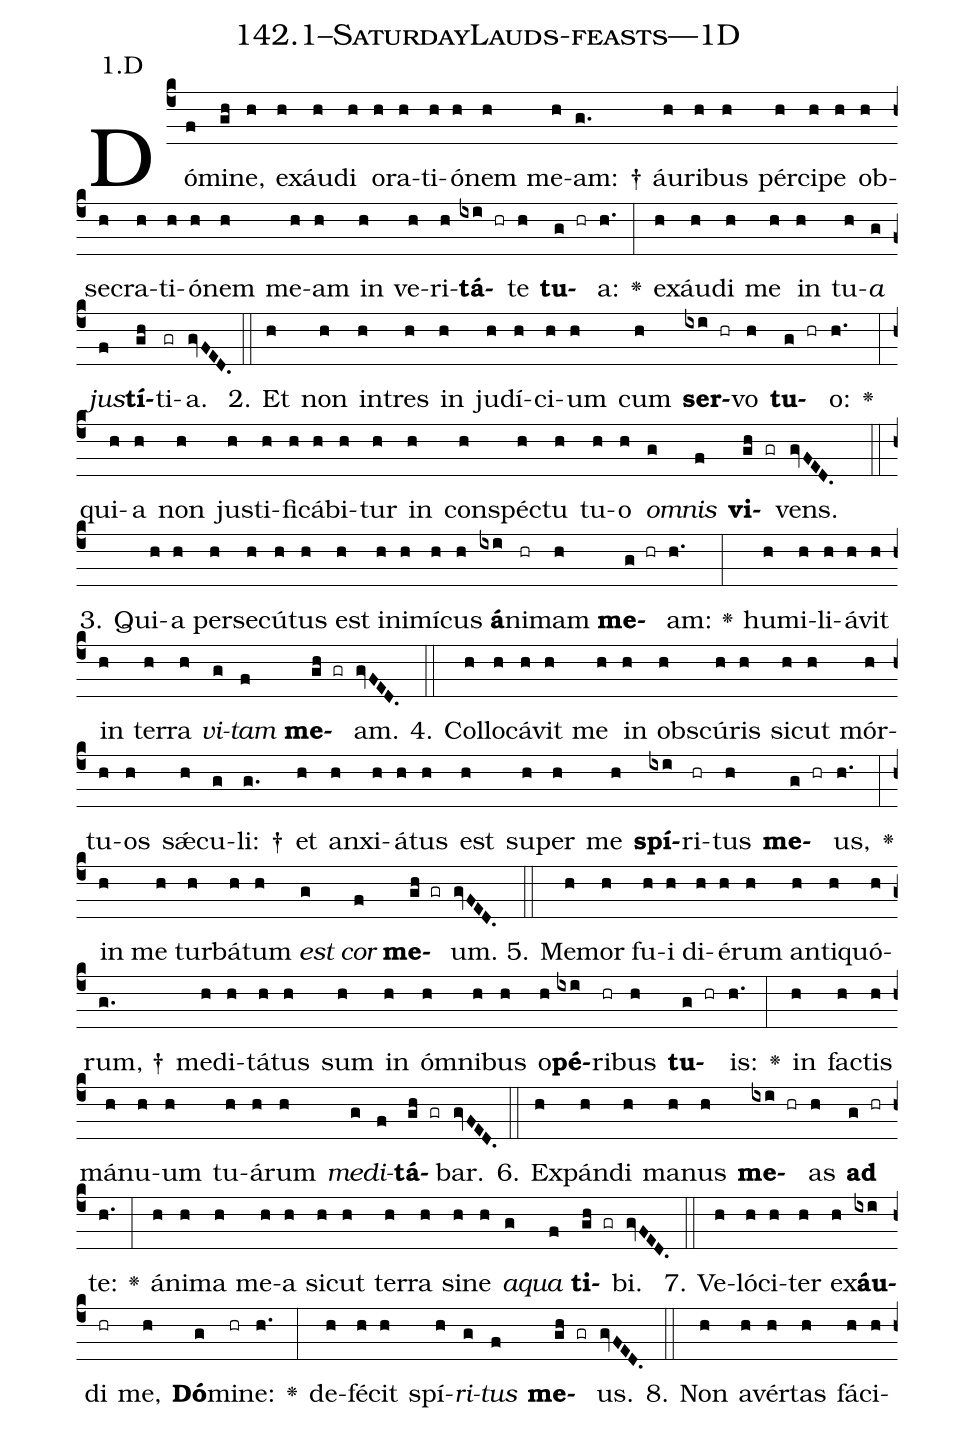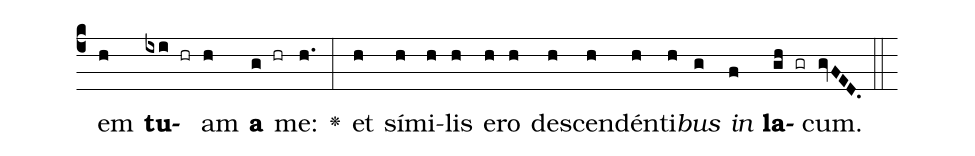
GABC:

name: 142.1--SaturdayLauds-feasts---1D;
annotation: 1.D;
%%
(c4)Dó(f)mi(gh)ne,(h) ex(h)áu(h)di(h) o(h)ra(h)ti(h)ó(h)nem(h) me(h)am: †(g.) áu(h)ri(h)bus(h) pér(h)ci(h)pe(h) ob(h)se(h)cra(h)ti(h)ó(h)nem(h) me(h)am(h) in(h) ve(h)ri(h)<b>tá</b>(ixi hr)te(h) <b>tu</b>(g hr)a:(h.) <v>\greheightstar</v>(:) ex(h)áu(h)di(h) me(h) in(h) tu(h)<i>a</i>(g) <i>jus</i>(f)<b>tí</b>(gh)ti(gr)a.(gvFED.) (::)
2. Et(h) non(h) in(h)tres(h) in(h) ju(h)dí(h)ci(h)um(h) cum(h) <b>ser</b>(ixi hr)vo(h) <b>tu</b>(g hr)o:(h.) <v>\greheightstar</v>(:) qui(h)a(h) non(h) jus(h)ti(h)fi(h)cá(h)bi(h)tur(h) in(h) con(h)spéc(h)tu(h) tu(h)o(h) <i>om</i>(g)<i>nis</i>(f) <b>vi</b>(gh gr)vens.(gvFED.) (::)
3. Qui(h)a(h) per(h)se(h)cú(h)tus(h) est(h) in(h)i(h)mí(h)cus(h) <b>á</b>(ixi)ni(hr)mam(h) <b>me</b>(g hr)am:(h.) <v>\greheightstar</v>(:) hu(h)mi(h)li(h)á(h)vit(h) in(h) ter(h)ra(h) <i>vi</i>(g)<i>tam</i>(f) <b>me</b>(gh gr)am.(gvFED.) (::)
4. Col(h)lo(h)cá(h)vit(h) me(h) in(h) obs(h)cú(h)ris(h) sic(h)ut(h) mór(h)tu(h)os(h) sǽ(h)cu(g)li: †(g.) et(h) an(h)xi(h)á(h)tus(h) est(h) su(h)per(h) me(h) <b>spí</b>(ixi)ri(hr)tus(h) <b>me</b>(g hr)us,(h.) <v>\greheightstar</v>(:) in(h) me(h) tur(h)bá(h)tum(h) <i>est</i>(g) <i>cor</i>(f) <b>me</b>(gh gr)um.(gvFED.) (::)
5. Me(h)mor(h) fu(h)i(h) di(h)é(h)rum(h) an(h)ti(h)quó(h)rum, †(g.) me(h)di(h)tá(h)tus(h) sum(h) in(h) óm(h)ni(h)bus(h) o(h)<b>pé</b>(ixi)ri(hr)bus(h) <b>tu</b>(g hr)is:(h.) <v>\greheightstar</v>(:) in(h) fac(h)tis(h) má(h)nu(h)um(h) tu(h)á(h)rum(h) <i>me</i>(g)<i>di</i>(f)<b>tá</b>(gh gr)bar.(gvFED.) (::)
6. Ex(h)pán(h)di(h) ma(h)nus(h) <b>me</b>(ixi hr)as(h) <b>ad</b>(g hr) te:(h.) <v>\greheightstar</v>(:) á(h)ni(h)ma(h) me(h)a(h) sic(h)ut(h) ter(h)ra(h) si(h)ne(h) <i>a</i>(g)<i>qua</i>(f) <b>ti</b>(gh gr)bi.(gvFED.) (::)
7. Ve(h)ló(h)ci(h)ter(h) ex(h)<b>áu</b>(ixi)di(hr) me,(h) <b>Dó</b>(g)mi(hr)ne:(h.) <v>\greheightstar</v>(:) de(h)fé(h)cit(h) spí(h)<i>ri</i>(g)<i>tus</i>(f) <b>me</b>(gh gr)us.(gvFED.) (::)
8. Non(h) a(h)vér(h)tas(h) fá(h)ci(h)em(h) <b>tu</b>(ixi hr)am(h) <b>a</b>(g hr) me:(h.) <v>\greheightstar</v>(:) et(h) sí(h)mi(h)lis(h) e(h)ro(h) de(h)scen(h)dén(h)ti(h)<i>bus</i>(g) <i>in</i>(f) <b>la</b>(gh gr)cum.(gvFED.) (::)
